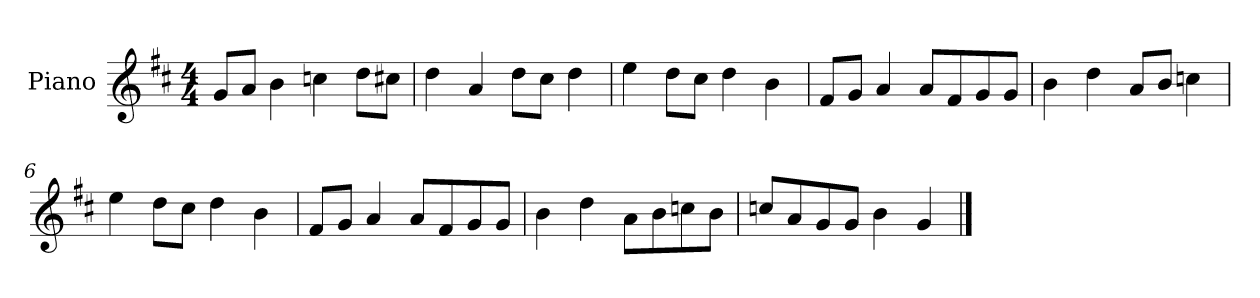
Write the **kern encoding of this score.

**kern
*part1
*staff1
*I"Piano
*I'P-no
*clefG2
*k[f#c#]
*M4/4
*MM90
=1
8g/L
8a/J
4b\
4ccn\
8dd\L
8cc#X\J
=2
4dd\
4a/
8dd\L
8cc#\J
4dd\
=3
4ee\
8dd\L
8cc#\J
4dd\
4b\
=4
8f#/L
8g/J
4a/
8a/L
8f#/
8g/
8g/J
=5
4b\
4dd\
8a/L
8b/J
4ccn\
=6
4ee\
8dd\L
8cc#\J
4dd\
4b\
!!LO:LB:g=z
=7
8f#/L
8g/J
4a/
8a/L
8f#/
8g/
8g/J
=8
4b\
4dd\
8a\L
8b\
8ccn\
8b\J
=9
8ccn/L
8a/
8g/
8g/J
4b\
4g/
==
*-
